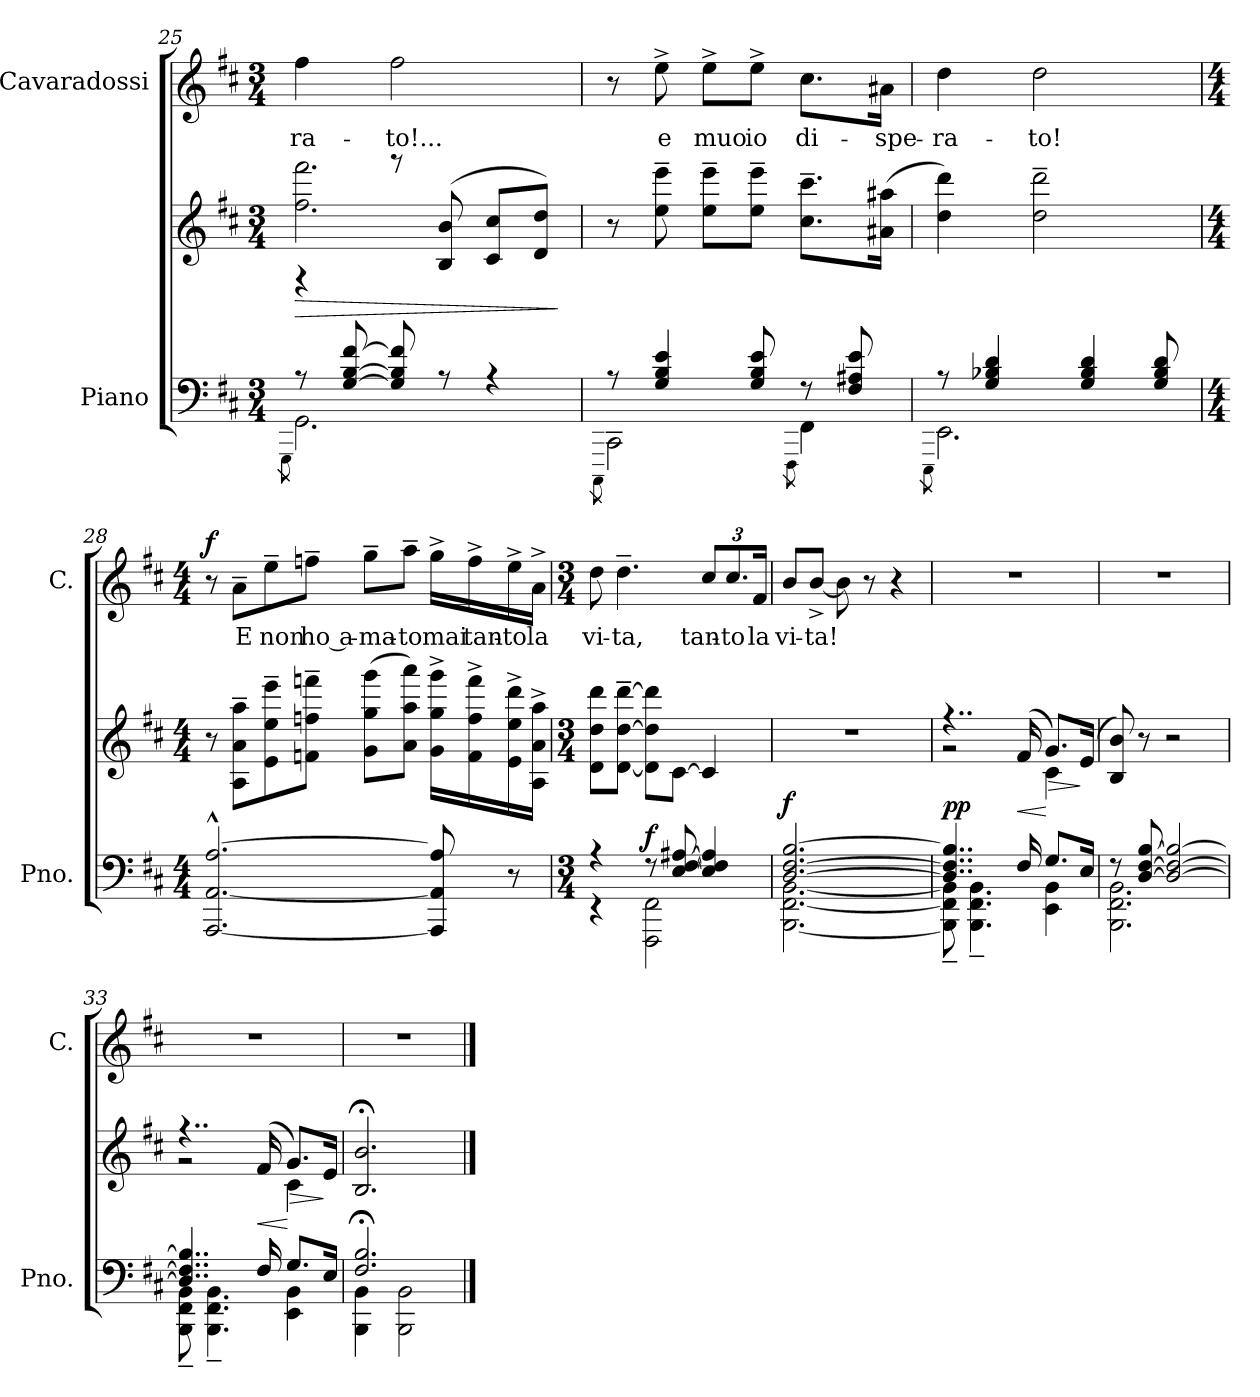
**kern	**kern	**dynam	**kern	**text	**dynam
*part2	*part2	*part2	*part1	*part1	*part1
*staff3	*staff2	*staff2/3	*staff1	*staff1	*staff1
*I"Piano	*	*	*I"Cavaradossi	*	*
*I'Pno.	*	*	*I'C.	*	*
*clefF4	*clefG2	*	*clefG2	*	*
*k[f#c#]	*k[f#c#]	*	*k[f#c#]	*	*
*M3/4	*M3/4	*	*M3/4	*	*
=25	=25	=25	=25	=25	=25
*^	*	*	*	*	*
.	8qGGG\	.	.	.	.	.
!	!	!	!LO:HP:b	!	!	!
*	*	*^	*	*	*	*
8rA	2.GG\	4rF	2.ff#\ 2.fff#\	>	4ff#\	-ra-	.
[8G/ [8B/ [8f#/	.	.	.	.	.	.	.
8G/] 8B/] 8f#/]	.	8r	.	.	2ff#\	-to!...	.
8r	.	(8B/ 8b/	.	.	.	.	.
4r	.	8c#/ 8cc#/L	.	.	.	.	.
.	.	8d/ 8dd/J)	.	.	.	.	.
*v	*v	*	*	*	*	*	*
*	*v	*v	*	*	*	*
.	.	]	.	.	.
=26	=26	=26	=26	=26	=26
*^	*	*	*	*	*
.	8qCCC#\	.	.	.	.	.
8rA	2CC#\	8r	.	8r	.	.
4G/ 4B/ 4e/	.	8ee\~ 8eee\~	.	8ee^\	e	.
.	.	8ee\~ 8eee\~L	.	8ee^\L	muo	.
8G/ 8B/ 8e/	.	8ee\~ 8eee\~J	.	8ee^\J	io	.
.	8qFFF#\	.	.	.	.	.
8rF	4FF#\	8.cc#\~ 8.ccc#\~L	.	8.cc#\L	di-	.
8F#/ 8A#X/ 8e/	.	.	.	.	.	.
.	.	(16a#X\ 16aa#X\Jk	.	16a#X\Jk	-spe-	.
!!LO:LB:g=z
=27	=27	=27	=27	=27	=27	=27
.	8qEEE\	.	.	.	.	.
8rA	2.EE\	4dd\ 4ddd\)	.	4dd\	-ra-	.
4G/ 4B-X/ 4d/	.	.	.	.	.	.
.	.	2dd\~ 2ddd\~	.	2dd\	-to!	.
!	!	!	!LO:DY:a=2	!	!	!
4G/ 4B-/ 4d/	.	.	other-dynamics	.	.	.
8G/ 8B-/ 8d/	.	.	.	.	.	.
*v	*v	*	*	*	*	*
=28	=28	=28	=28	=28	=28
*M4/4	*M4/4	*	*M4/4	*	*
!	!	!	!	!	!LO:DY:a
[2.AAA/^^ [2.AA/^^ [2.A/^^	8r	.	8r	.	f
*	*	*	*MM40	*	*
.	8A\~ 8a\~ 8aa\~L	.	8a~\L	E	.
!	!	!	!	!	!LO:DY:a
.	8e\~ 8ee\~ 8eee\~	.	8ee~\	non	other-dynamics
.	8fn\~ 8ffn\~ 8fffn\~J	.	8ffn~\J	ho a-	.
*	*	*	*MM45	*	*
.	(8g\ 8gg\ 8ggg\L	.	8gg~\L	-ma-	.
.	8a\ 8aa\ 8aaa\J)	.	8aa~\J	-to	.
*	*	*	*MM48	*	*
8AAA/] 8AA/] 8A/]	16g\^ 16gg\^ 16ggg\^LL	.	16gg^\LL	mai	.
.	16f\^ 16ff\^ 16fff\^	.	16ff^\	tan-	.
8r	16e\^ 16ee\^ 16ddd\^	.	16ee^\	-to	.
*	*	*	*MM51	*	*
.	16A\^ 16a\^ 16aa\^JJ	.	16a^\JJ	la	.
=29	=29	=29	=29	=29	=29
*M3/4	*M3/4	*	*M3/4	*	*
*^	*	*	*	*	*
4r	4r	8d\ 8dd\ 8ddd\L	.	8dd\	vi-	.
.	.	[8d\~ [8dd\~ [8ddd\~J	.	4.dd~\	-ta,	.
!	!	!	!LO:DY:a=2	!	!	!
8r	2FFF#\ 2FF#\	8d\] 8dd\] 8ddd\]L	f	.	.	.
[8E/ [8F#/ [8A#X/	.	[8c#\J	.	.	.	.
*	*	*	*	*Xbrackettup	*	*
*	*	*	*	*MM40	*	*
4E/] 4F#/] 4A#/]	.	4c#/]	.	12cc#/L	tan-	.
.	.	.	.	12.cc#/	-to	.
.	.	.	.	24f#/Jk	la	.
!!LO:PB:g=z
=30	=30	=30	=30	=30	=30	=30
*	*	*	*	*MM35	*	*
!	!	!	!LO:DY:a=2	!	!	!LO:DY:a
[2.D/ [2.F#/ [2.B/	[2.BBB\ [2.FF#\ [2.BB\	2.r	f	8b/L	vi-	other-dynamics
.	.	.	.	[8b^/J	-ta!	.
.	.	.	.	8b\]	.	.
.	.	.	.	8r	.	.
.	.	.	.	4r	.	.
=31	=31	=31	=31	=31	=31	=31
*	*	*	*	*MM50	*	*
*	*	*^	*	*	*	*
!	!	!	!	!LO:DY:a=2	!	!	!
4..D/] 4..F#/] 4..B/]	8BBB\]~ 8FF#\]~ 8BB\]~	4..r	2rg	pp	2.r	.	.
.	4.BBB\~ 4.FF#\~ 4.BB\~	.	.	.	.	.	.
!	!	!	!	!LO:HP:b	!	!	!
16F#/	.	(16f#/	.	<	.	.	.
!	!	!	!	!LO:HP:n=1:b	!	!	!
8.G/L	4EE\ 4BB\	8.g/L)	4c#\	[ >	.	.	.
16E/Jk	.	(16e/Jk	.	]	.	.	.
*	*	*v	*v	*	*	*	*
=32	=32	=32	=32	=32	=32	=32
8r	2.BBB\ 2.FF#\ 2.BB\	8B/ 8b/)	.	2.r	.	.
[8D/ [8F#/ [8B/	.	8r	.	.	.	.
2D/_ 2F#/_ 2B/_	.	2r	.	.	.	.
=33	=33	=33	=33	=33	=33	=33
*	*	*^	*	*	*	*
4..D/] 4..F#/] 4..B/]	8BBB\~ 8FF#\~ 8BB\~	4..r	2rg	.	2.r	.	.
.	4.BBB\~ 4.FF#\~ 4.BB\~	.	.	.	.	.	.
!	!	!	!	!LO:HP:b	!	!	!
!	!	!	!	!LO:DY:n=1:a	!	!	!
16F#/	.	(16f#/	.	< other-dynamics	.	.	.
!	!	!	!	!LO:HP:n=1:b	!	!	!
8.G/L	4EE\ 4BB\	8.g/L)	4c#\	[ >	.	.	.
16E/Jk	.	16e/Jk	.	]	.	.	.
*	*	*v	*v	*	*	*	*
=34	=34	=34	=34	=34	=34	=34
2.F#/;< 2.B/;<	4BBB\ 4BB\	2.B/;< 2.b/;<	.	2.r	.	.
.	2BBB\ 2BB\	.	.	.	.	.
*v	*v	*	*	*	*	*
==	==	==	==	==	==
*-	*-	*-	*-	*-	*-
